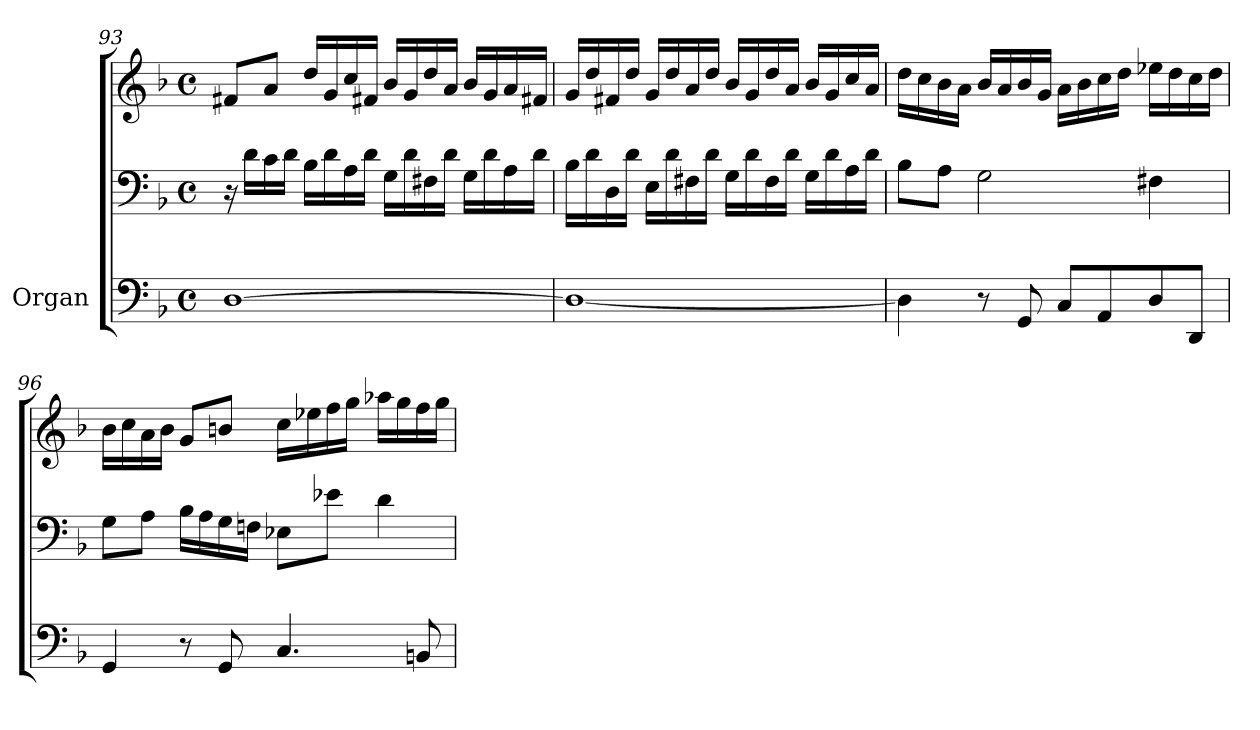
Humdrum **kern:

**kern	**kern	**kern
*part1	*part1	*part1
*staff3	*staff2	*staff1
*I"Organ	*	*
!!LO:LB:g=z
*clefF4	*clefF4	*clefG2
*k[b-]	*k[b-]	*k[b-]
*M4/4	*M4/4	*M4/4
*met(c)	*met(c)	*met(c)
=93	=93	=93
[1D	16r	8f#X/L
.	16d\LL	.
.	16c\	8a/J
.	16d\JJ	.
.	16B-\LL	16dd/LL
.	16d\	16g/
.	16A\	16cc/
.	16d\JJ	16f#X/JJ
.	16G\LL	16b-/LL
.	16d\	16g/
.	16F#X\	16dd/
.	16d\JJ	16a/JJ
.	16G\LL	16b-/LL
.	16d\	16g/
.	16A\	16a/
.	16d\JJ	16f#X/JJ
=94	=94	=94
*^	*	*
8ryy	1D_	16B-\LL	16g/LL
.	.	16d\	16dd/
[2..D!yy	.	16D\	16f#X/
.	.	16d\JJ	16dd/JJ
.	.	16E\LL	16g/LL
.	.	16d\	16dd/
.	.	16F#X\	16a/
.	.	16d\JJ	16dd/JJ
.	.	16G\LL	16b-/LL
.	.	16d\	16g/
.	.	16F#\	16dd/
.	.	16d\JJ	16a/JJ
.	.	16G\LL	16b-/LL
.	.	16d\	16g/
.	.	16A\	16cc/
.	.	16d\JJ	16a/JJ
*v	*v	*	*
=95	=95	=95
4D\]	8B-\L	16dd\LL
.	.	16cc\
.	8A\J	16b-\
.	.	16a\JJ
8r	2G\	16b-/LL
.	.	16a/
8GG/	.	16b-/
.	.	16g/JJ
8C/L	.	16a\LL
.	.	16b-\
8AA/	.	16cc\
.	.	16dd\JJ
8D/	4F#X\	16ee-X\LL
.	.	16dd\
8DD/J	.	16cc\
.	.	16dd\JJ
!!LO:LB:g=z
=96	=96	=96
4GG/	8G\L	16b-\LL
.	.	16cc\
.	8A\J	16a\
.	.	16b-\JJ
8r	16B-\LL	8g/L
.	16A\	.
8GG/	16G\	8bn/J
.	16Fn\JJ	.
4.C/	8E-X\L	16cc\LL
.	.	16ee-X\
.	8e-X\J	16ff\
.	.	16gg\JJ
.	4d\	16aa-X\LL
.	.	16gg\
8BBn/	.	16ff\
.	.	16gg\JJ
=	=	=
*-	*-	*-
